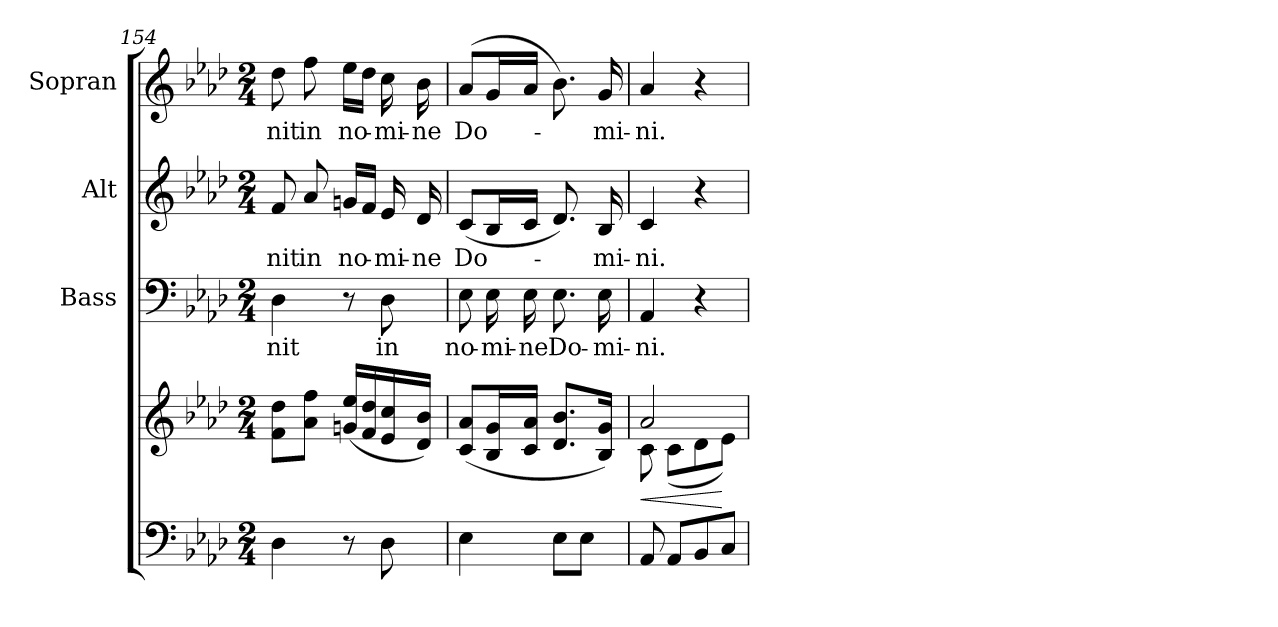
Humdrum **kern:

**kern	**kern	**dynam	**kern	**text	**kern	**text	**kern	**text
*part4	*part4	*part4	*part3	*part3	*part2	*part2	*part1	*part1
*staff5	*staff4	*staff4/5	*staff3	*staff3	*staff2	*staff2	*staff1	*staff1
*	*	*	*I"Bass	*	*I"Alt	*	*I"Sopran	*
*	*	*	*I'B.	*	*I'A.	*	*I'S.	*
*clefF4	*clefG2	*	*clefF4	*	*clefG2	*	*clefG2	*
*k[b-e-a-d-]	*k[b-e-a-d-]	*	*k[b-e-a-d-]	*	*k[b-e-a-d-]	*	*k[b-e-a-d-]	*
*A-:	*A-:	*	*A-:	*	*A-:	*	*A-:	*
*M2/4	*M2/4	*	*M2/4	*	*M2/4	*	*M2/4	*
=154	=154	=154	=154	=154	=154	=154	=154	=154
!	!	!	!	!LO:LY:b	!	!LO:LY:b	!	!LO:LY:b
4D-\	8f\ 8dd-\L	.	4D-\	-nit	8f/	-nit	8dd-\	-nit
!	!	!	!	!	!	!LO:LY:b	!	!LO:LY:b
.	8a-\ 8ff\J	.	.	.	8a-/	in	8ff\	in
!	!	!	!	!	!	!LO:LY:b	!	!LO:LY:b
8r	(<16gn/ 16ee-/LL	.	8r	.	16gn/LL	no-	16ee-\LL	no-
.	16f/ 16dd-/	.	.	.	16f/JJ	.	16dd-\JJ	.
!	!	!	!	!LO:LY:b	!	!LO:LY:b	!	!LO:LY:b
8D-\	16e-/ 16cc/	.	8D-\	in	16e-/	-mi-	16cc\	-mi-
!	!	!	!	!	!	!LO:LY:b	!	!LO:LY:b
.	16d-/ 16b-/JJ)	.	.	.	16d-/	-ne	16b-\	-ne
=155	=155	=155	=155	=155	=155	=155	=155	=155
!	!	!	!	!LO:LY:b	!	!LO:LY:b	!	!LO:LY:b
4E-\	(<8c/ 8a-/L	.	8E-\	no-	(<8c/L	Do-	(>8a-/L	Do-
!	!	!	!	!LO:LY:b	!	!	!	!
.	16B-/ 16g/L	.	16E-\	-mi-	16B-/L	.	16g/L	.
!	!	!	!	!LO:LY:b	!	!	!	!
.	16c/ 16a-/JJ	.	16E-\	-ne	16c/JJ	.	16a-/JJ	.
!	!	!	!	!LO:LY:b	!	!	!	!
8E-\L	8.d-/ 8.b-/L	.	8.E-\	Do-	8.d-/)	.	8.b-\)	.
8E-\J	.	.	.	.	.	.	.	.
!	!	!	!	!LO:LY:b	!	!LO:LY:b	!	!LO:LY:b
.	16B-/ 16g/Jk)	.	16E-\	-mi-	16B-/	-mi-	16g/	-mi-
=156	=156	=156	=156	=156	=156	=156	=156	=156
!	!	!LO:HP:b	!	!LO:LY:b	!	!LO:LY:b	!	!LO:LY:b
*	*^	*	*	*	*	*	*	*
8AA-/	2a-/	8c\	<	4AA-/	-ni.	4c/	-ni.	4a-/	-ni.
8AA-/L	.	(>8c\L	.	.	.	.	.	.	.
8BB-/	.	8d-\	.	4r	.	4r	.	4r	.
8C/J	.	8e-\J)	[	.	.	.	.	.	.
*	*v	*v	*	*	*	*	*	*	*
=	=	=	=	=	=	=	=	=
*-	*-	*-	*-	*-	*-	*-	*-	*-
